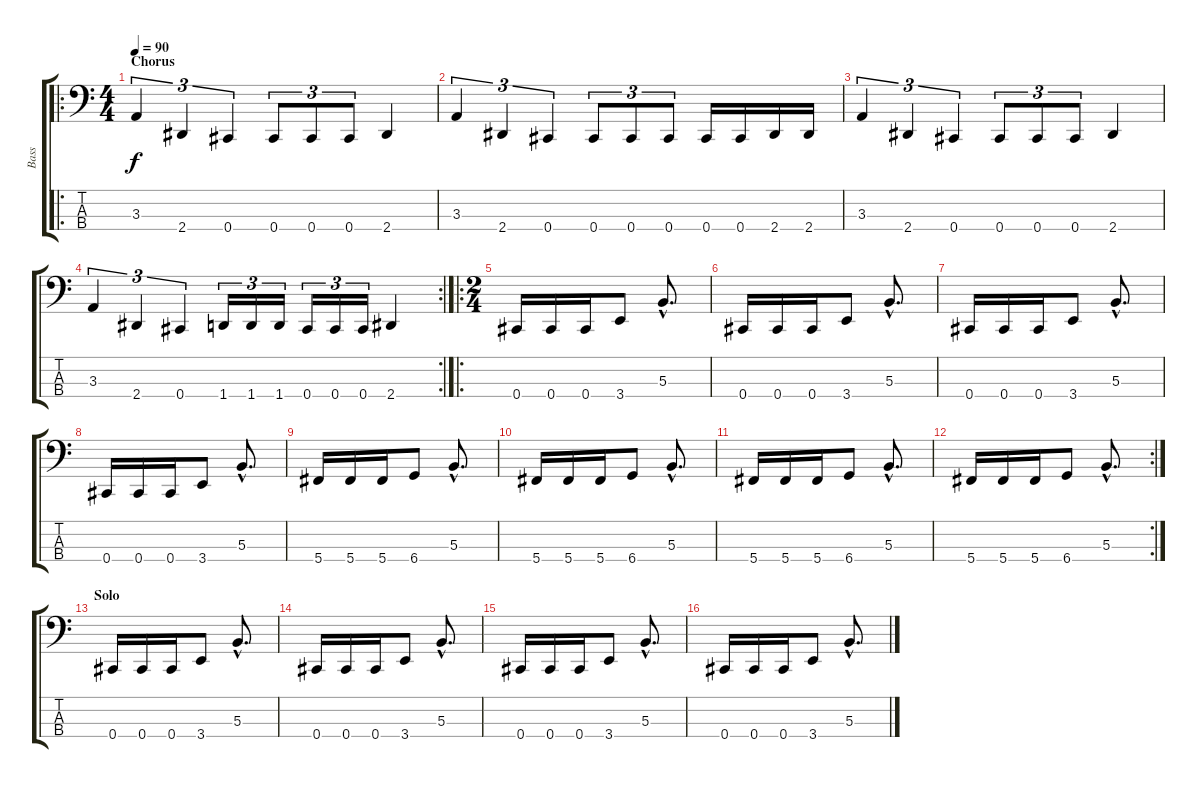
\track ("Bass" "Bass") {instrument electricbassfinger}
\staff {score tabs}
\tuning (E2 B1 Gb1 Db1) {hide}
\ro
\ts (4 4)
\section ("" "Chorus")
\tempo 90
\clef f4
\ks c
3.3.4{tu (3 2) dy f} 2.4.4{tu (3 2)} 0.4.4{tu (3 2)} 0.4.8{tu (3 2)} 0.4.8{tu (3 2)} 0.4.8{tu (3 2)} 2.4.4 |
3.3.4{tu (3 2)} 2.4.4{tu (3 2)} 0.4.4{tu (3 2)} 0.4.8{tu (3 2)} 0.4.8{tu (3 2)} 0.4.8{tu (3 2)} 0.4.16 0.4.16 2.4.16 2.4.16 |
3.3.4{tu (3 2)} 2.4.4{tu (3 2)} 0.4.4{tu (3 2)} 0.4.8{tu (3 2)} 0.4.8{tu (3 2)} 0.4.8{tu (3 2)} 2.4.4 |
\rc 2
3.3.4{tu (3 2)} 2.4.4{tu (3 2)} 0.4.4{tu (3 2)} 1.4.16{tu (3 2)} 1.4.16{tu (3 2)} 1.4.16{tu (3 2)} 0.4.16{tu (3 2)} 0.4.16{tu (3 2)} 0.4.16{tu (3 2)} 2.4.4 |
\ro
\ts (2 4)
0.4.16 0.4.16 0.4.16 3.4.8 5.3{hac}.8{d} |
0.4.16 0.4.16 0.4.16 3.4.8 5.3{hac}.8{d} |
0.4.16 0.4.16 0.4.16 3.4.8 5.3{hac}.8{d} |
0.4.16 0.4.16 0.4.16 3.4.8 5.3{hac}.8{d} |
5.4.16 5.4.16 5.4.16 6.4.8 5.3{hac}.8{d} |
5.4.16 5.4.16 5.4.16 6.4.8 5.3{hac}.8{d} |
5.4.16 5.4.16 5.4.16 6.4.8 5.3{hac}.8{d} |
\rc 2
5.4.16 5.4.16 5.4.16 6.4.8 5.3{hac}.8{d} |
\section ("" "Solo")
0.4.16 0.4.16 0.4.16 3.4.8 5.3{hac}.8{d} |
0.4.16 0.4.16 0.4.16 3.4.8 5.3{hac}.8{d} |
0.4.16 0.4.16 0.4.16 3.4.8 5.3{hac}.8{d} |
0.4.16 0.4.16 0.4.16 3.4.8 5.3{hac}.8{d}
